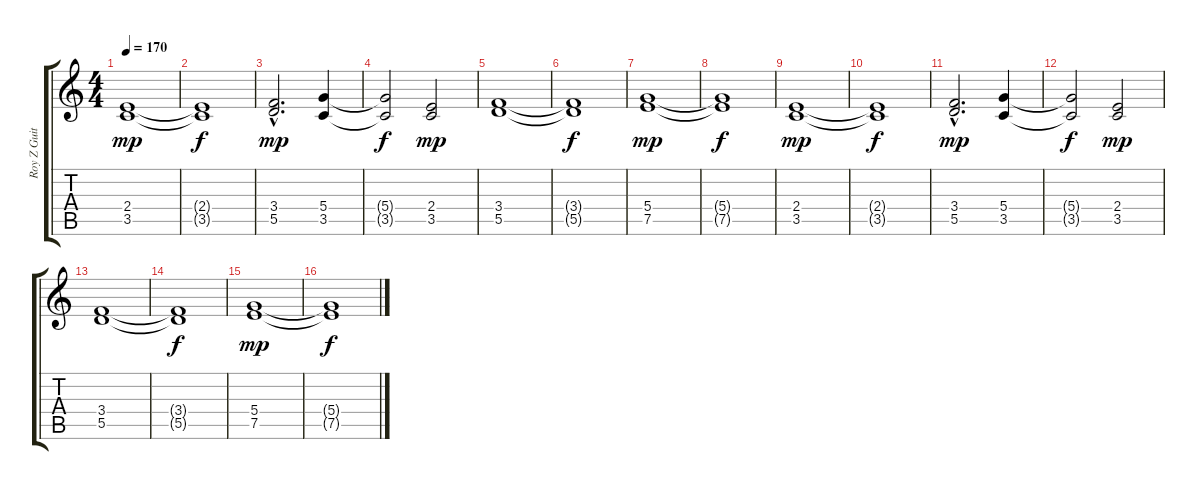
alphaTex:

\track ("Roy Z Guitar 02" "Roy Z Guit") {instrument distortionguitar}
\staff {score tabs}
\tuning (E4 B3 G3 D3 A2 D2) {hide}
\ts (4 4)
\tempo 170
\clef g2
\ks c
(2.4 3.5).1{dy mp} |
(2.4{t} 3.5{t}).1{dy f} |
(3.4{hac} 5.5{hac}).2{d dy mp} (5.4 3.5).4 |
(5.4{t} 3.5{t}).2{dy f} (2.4 3.5).2{dy mp} |
(3.4 5.5).1{volume 14} |
(3.4{t} 5.5{t}).1{dy f} |
(5.4 7.5).1{dy mp} |
(5.4{t} 7.5{t}).1{dy f} |
(2.4 3.5).1{dy mp} |
(2.4{t} 3.5{t}).1{dy f} |
(3.4{hac} 5.5{hac}).2{d dy mp} (5.4 3.5).4 |
(5.4{t} 3.5{t}).2{dy f} (2.4 3.5).2{dy mp} |
(3.4 5.5).1{volume 14} |
(3.4{t} 5.5{t}).1{dy f} |
(5.4 7.5).1{dy mp} |
(5.4{t} 7.5{t}).1{dy f}
